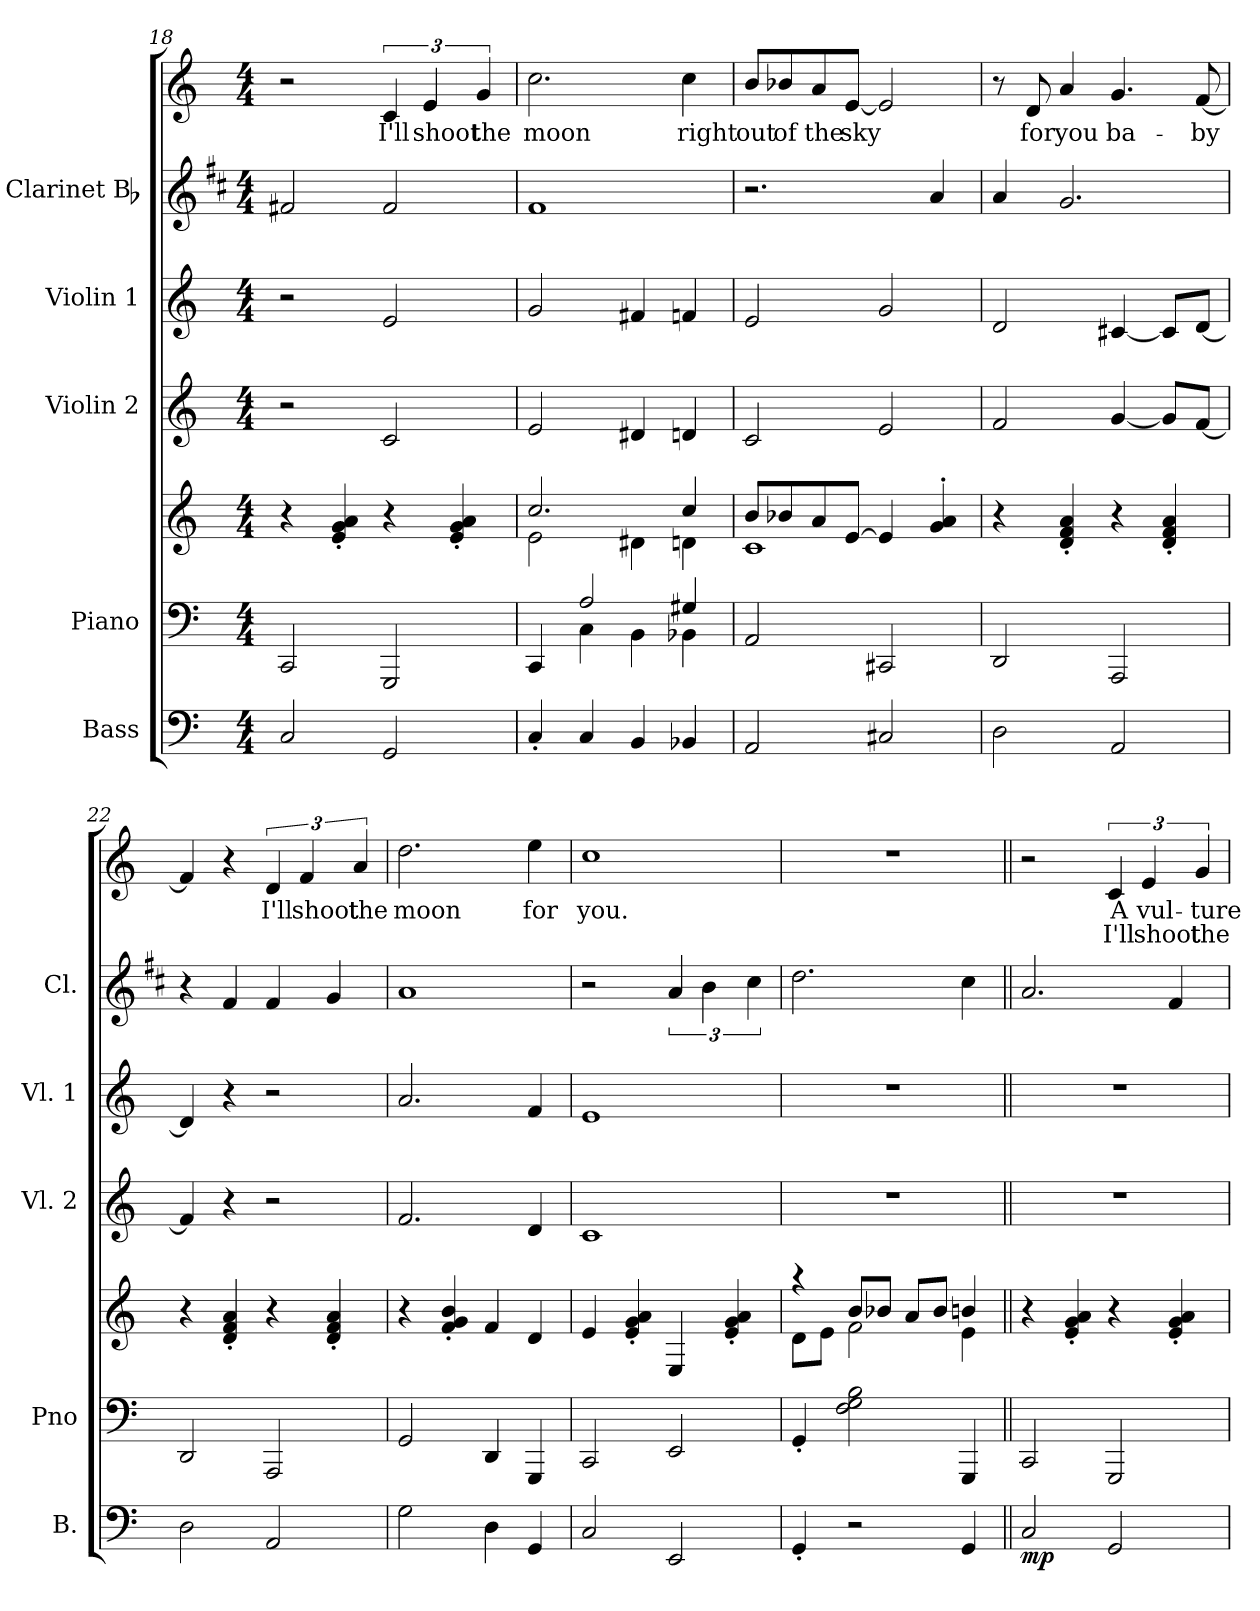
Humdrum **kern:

**kern	**dynam	**kern	**kern	**dynam	**kern	**kern	**kern	**kern	**text	**text
*part6	*part6	*part5	*part5	*part5	*part4	*part3	*part2	*part1	*part1	*part1
*staff7	*staff7	*staff6	*staff5	*staff5/6	*staff4	*staff3	*staff2	*staff1	*staff1	*staff1
*I"Bass	*	*I"Piano	*	*	*I"Violin 2	*I"Violin 1	*I"Clarinet Bb	*	*	*
*I'B.	*	*I'Pno	*	*	*I'Vl. 2	*I'Vl. 1	*I'Cl.	*	*	*
*clefF4	*	*clefF4	*clefG2	*	*clefG2	*clefG2	*clefG2	*clefG2	*	*
*	*	*	*	*	*	*	*ITrd1c2	*	*	*
*k[]	*	*k[]	*k[]	*	*k[]	*k[]	*k[]	*k[]	*	*
*M4/4	*	*M4/4	*M4/4	*	*M4/4	*M4/4	*M4/4	*M4/4	*	*
=18	=18	=18	=18	=18	=18	=18	=18	=18	=18	=18
2C/	.	2CC/	4r	.	2r	2r	2en/	2r	.	.
.	.	.	4e/' 4g/' 4a/'	.	.	.	.	.	.	.
!	!	!	!	!	!	!	!	!	!LO:LY:b	!
2GG/	.	2GGG/	4r	.	2c/	2e/	2e/	6c/	I'll	.
!	!	!	!	!	!	!	!	!	!LO:LY:b	!
.	.	.	.	.	.	.	.	6e/	shoot	.
.	.	.	4e/' 4g/' 4a/'	.	.	.	.	.	.	.
!	!	!	!	!	!	!	!	!	!LO:LY:b	!
.	.	.	.	.	.	.	.	6g/	the	.
!!LO:LB:g=z
=19	=19	=19	=19	=19	=19	=19	=19	=19	=19	=19
*	*	*^	*^	*	*	*	*	*	*	*
!	!	!	!	!	!	!	!	!	!	!	!LO:LY:b	!
4C'/	.	4CC/	4ryy	2.cc/	2e\	.	2e/	2g/	1e	2.cc\	moon	.
4C/	.	2A/	4C\	.	.	.	.	.	.	.	.	.
4BB/	.	.	4BB\	.	4d#X\	.	4d#X/	4f#X/	.	.	.	.
!	!	!	!	!	!	!	!	!	!	!	!LO:LY:b	!
4BB-X/	.	4G#X/	4BB-X\	4cc/	4dn\	.	4dn/	4fn/	.	4cc\	right	.
=20	=20	=20	=20	=20	=20	=20	=20	=20	=20	=20	=20	=20
!	!	!	!	!	!	!	!	!	!	!	!LO:LY:b	!
*	*	*v	*v	*	*	*	*	*	*	*	*	*
2AA/	.	2AA/	8b/L	1c	.	2c/	2e/	2.r	8b/L	out	.
!	!	!	!	!	!	!	!	!	!	!LO:LY:b	!
.	.	.	8b-X/	.	.	.	.	.	8b-X/	of	.
!	!	!	!	!	!	!	!	!	!	!LO:LY:b	!
.	.	.	8a/	.	.	.	.	.	8a/	the	.
!	!	!	!	!	!	!	!	!	!	!LO:LY:b	!
.	.	.	[8e/J	.	.	.	.	.	[8e/J	sky	.
2C#X/	.	2CC#X/	4e/]	.	.	2e/	2g/	.	2e/]	.	.
.	.	.	4g/' 4a/'	.	.	.	.	4g/	.	.	.
*	*	*	*v	*v	*	*	*	*	*	*	*
=21	=21	=21	=21	=21	=21	=21	=21	=21	=21	=21
2D\	.	2DD/	4r	.	2f/	2d/	4g/	8r	.	.
!	!	!	!	!	!	!	!	!	!LO:LY:b	!
.	.	.	.	.	.	.	.	8d/	for	.
!	!	!	!	!	!	!	!	!	!LO:LY:b	!
.	.	.	4d/' 4f/' 4a/'	.	.	.	2.f/	4a/	you	.
!	!	!	!	!	!	!	!	!	!LO:LY:b	!
2AA/	.	2AAA/	4r	.	[4g/	[4c#X/	.	4.g/	ba-	.
.	.	.	4d/' 4f/' 4a/'	.	8g/L]	8c#/L]	.	.	.	.
!	!	!	!	!	!	!	!	!	!LO:LY:b	!
.	.	.	.	.	[8f/J	[8d/J	.	[8f/	-by	.
=22	=22	=22	=22	=22	=22	=22	=22	=22	=22	=22
2D\	.	2DD/	4r	.	4f/]	4d/]	4r	4f/]	.	.
.	.	.	4d/' 4f/' 4a/'	.	4r	4r	4e/	4r	.	.
!	!	!	!	!	!	!	!	!	!LO:LY:b	!
2AA/	.	2AAA/	4r	.	2r	2r	4e/	6d/	I'll	.
!	!	!	!	!	!	!	!	!	!LO:LY:b	!
.	.	.	.	.	.	.	.	6f/	shoot	.
.	.	.	4d/' 4f/' 4a/'	.	.	.	4f/	.	.	.
!	!	!	!	!	!	!	!	!	!LO:LY:b	!
.	.	.	.	.	.	.	.	6a/	the	.
=23	=23	=23	=23	=23	=23	=23	=23	=23	=23	=23
!	!	!	!	!	!	!	!	!	!LO:LY:b	!
2G\	.	2GG/	4r	.	2.f/	2.a/	1g	2.dd\	moon	.
.	.	.	4f/' 4g/' 4b/'	.	.	.	.	.	.	.
4D\	.	4DD/	4f/	.	.	.	.	.	.	.
!	!	!	!	!	!	!	!	!	!LO:LY:b	!
4GG/	.	4GGG/	4d/	.	4d/	4f/	.	4ee\	for	.
!!LO:PB:g=z
=24	=24	=24	=24	=24	=24	=24	=24	=24	=24	=24
!	!	!	!	!	!	!	!	!	!LO:LY:b	!
2C/	.	2CC/	4e/	.	1c	1e	2r	1cc	you.	.
.	.	.	4e/' 4g/' 4a/'	.	.	.	.	.	.	.
2EE/	.	2EE/	4E/	.	.	.	6g/	.	.	.
.	.	.	.	.	.	.	6a\	.	.	.
.	.	.	4e/' 4g/' 4a/'	.	.	.	.	.	.	.
.	.	.	.	.	.	.	6b\	.	.	.
=25	=25	=25	=25	=25	=25	=25	=25	=25	=25	=25
*	*	*	*^	*	*	*	*	*	*	*
4GG'/	.	4GG'/	4raa	8d\L	.	1r	1r	2.cc\	1r	.	.
.	.	.	.	8e\J	.	.	.	.	.	.	.
2r	.	2F\ 2G\ 2B\	8b/L	2f\	.	.	.	.	.	.	.
.	.	.	8b-X/J	.	.	.	.	.	.	.	.
.	.	.	8a/L	.	.	.	.	.	.	.	.
.	.	.	8b-/J	.	.	.	.	.	.	.	.
4GG/	.	4GGG/	4bn/	4e\	.	.	.	4b\	.	.	.
=26||	=26||	=26||	=26||	=26||	=26||	=26||	=26||	=26||	=26||	=26||	=26||
!	!LO:DY:b	!	!	!	!LO:DY:b=2	!	!	!	!	!	!
!	!	!	!	!	!LO:DY:n=1:b	!	!	!	!	!	!
*	*	*	*v	*v	*	*	*	*	*	*	*
2C/	mp	2CC/	4r	mp mp	1r	1r	2.g/	2r	.	.
.	.	.	4e/' 4g/' 4a/'	.	.	.	.	.	.	.
!	!	!	!	!	!	!	!	!	!LO:LY:b	!LO:LY:b
2GG/	.	2GGG/	4r	.	.	.	.	6c/	A	I'll
!	!	!	!	!	!	!	!	!	!LO:LY:b	!LO:LY:b
.	.	.	.	.	.	.	.	6e/	vul-	shoot
.	.	.	4e/' 4g/' 4a/'	.	.	.	4e/	.	.	.
!	!	!	!	!	!	!	!	!	!LO:LY:b	!LO:LY:b
.	.	.	.	.	.	.	.	6g/	-ture	the
=	=	=	=	=	=	=	=	=	=	=
*-	*-	*-	*-	*-	*-	*-	*-	*-	*-	*-
